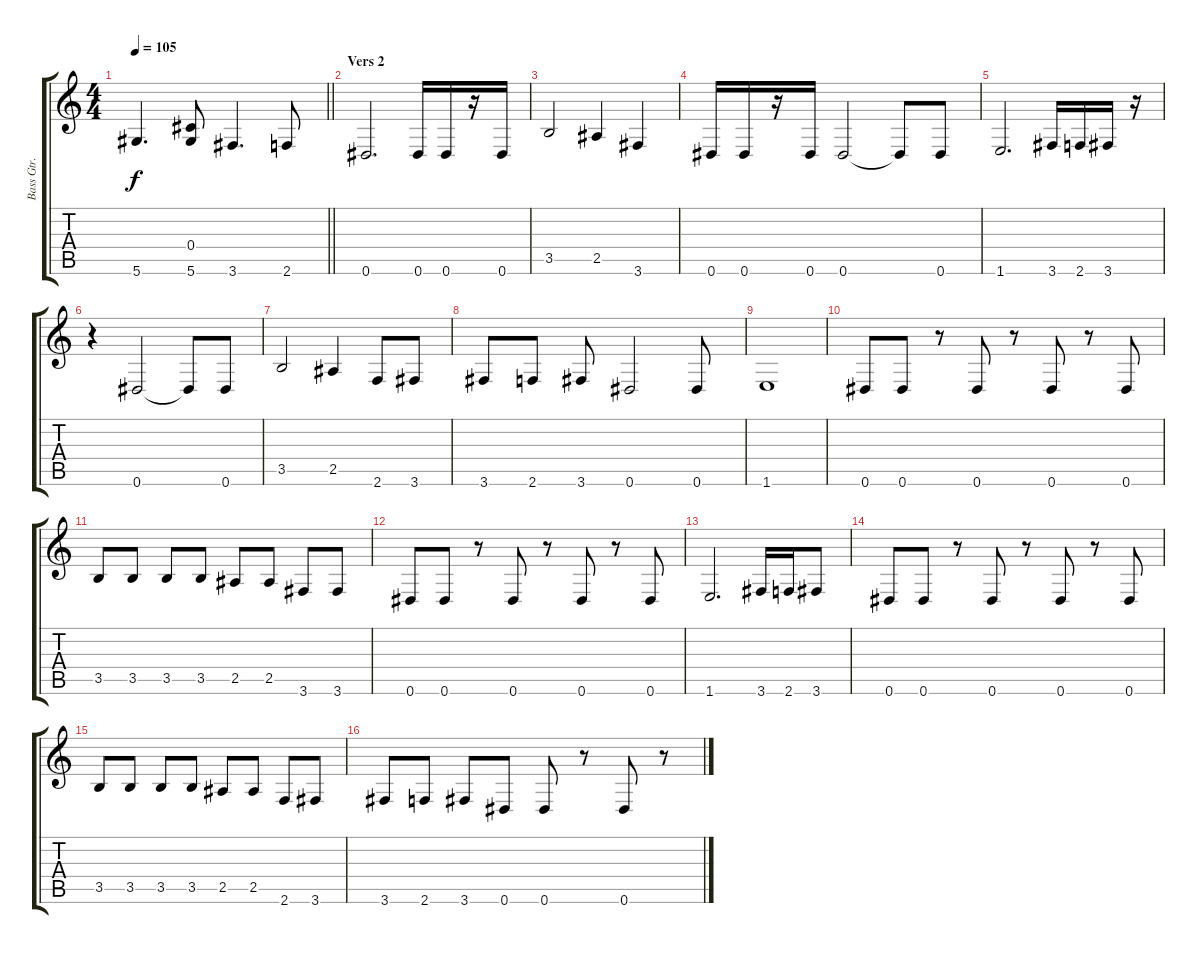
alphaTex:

\track ("Bass Gtr." "Bass Gtr.") {instrument electricbassfinger}
\staff {score tabs}
\tuning (Eb4 Bb3 Gb3 Db3 Ab2 Eb2) {hide}
\ts (4 4)
\tempo 105
\clef g2
\barLineRight lightlight
\ks c
5.6.4{d dy f} (0.4 5.6).8 3.6.4{d} 2.6.8 |
\section ("" "Vers 2")
0.6.2{d} 0.6.16 0.6.16 r.16 0.6.16 |
3.5.2 2.5.4 3.6.4 |
0.6.16 0.6.16 r.16 0.6.16 0.6.2 0.6{t}.8 0.6.8 |
1.6.2{d} 3.6.16 2.6.16 3.6.16 r.16 |
r.4 0.6.2 0.6{t}.8 0.6.8 |
3.5.2 2.5.4 2.6.8 3.6.8 |
3.6.8 2.6.8 3.6.8 0.6.2 0.6.8 |
1.6.1 |
0.6.8 0.6.8 r.8 0.6.8 r.8 0.6.8 r.8 0.6.8 |
3.5.8 3.5.8 3.5.8 3.5.8 2.5.8 2.5.8 3.6.8 3.6.8 |
0.6.8 0.6.8 r.8 0.6.8 r.8 0.6.8 r.8 0.6.8 |
1.6.2{d} 3.6.16 2.6.16 3.6.8 |
0.6.8 0.6.8 r.8 0.6.8 r.8 0.6.8 r.8 0.6.8 |
3.5.8 3.5.8 3.5.8 3.5.8 2.5.8 2.5.8 2.6.8 3.6.8 |
3.6.8 2.6.8 3.6.8 0.6.8 0.6.8 r.8 0.6.8 r.8
